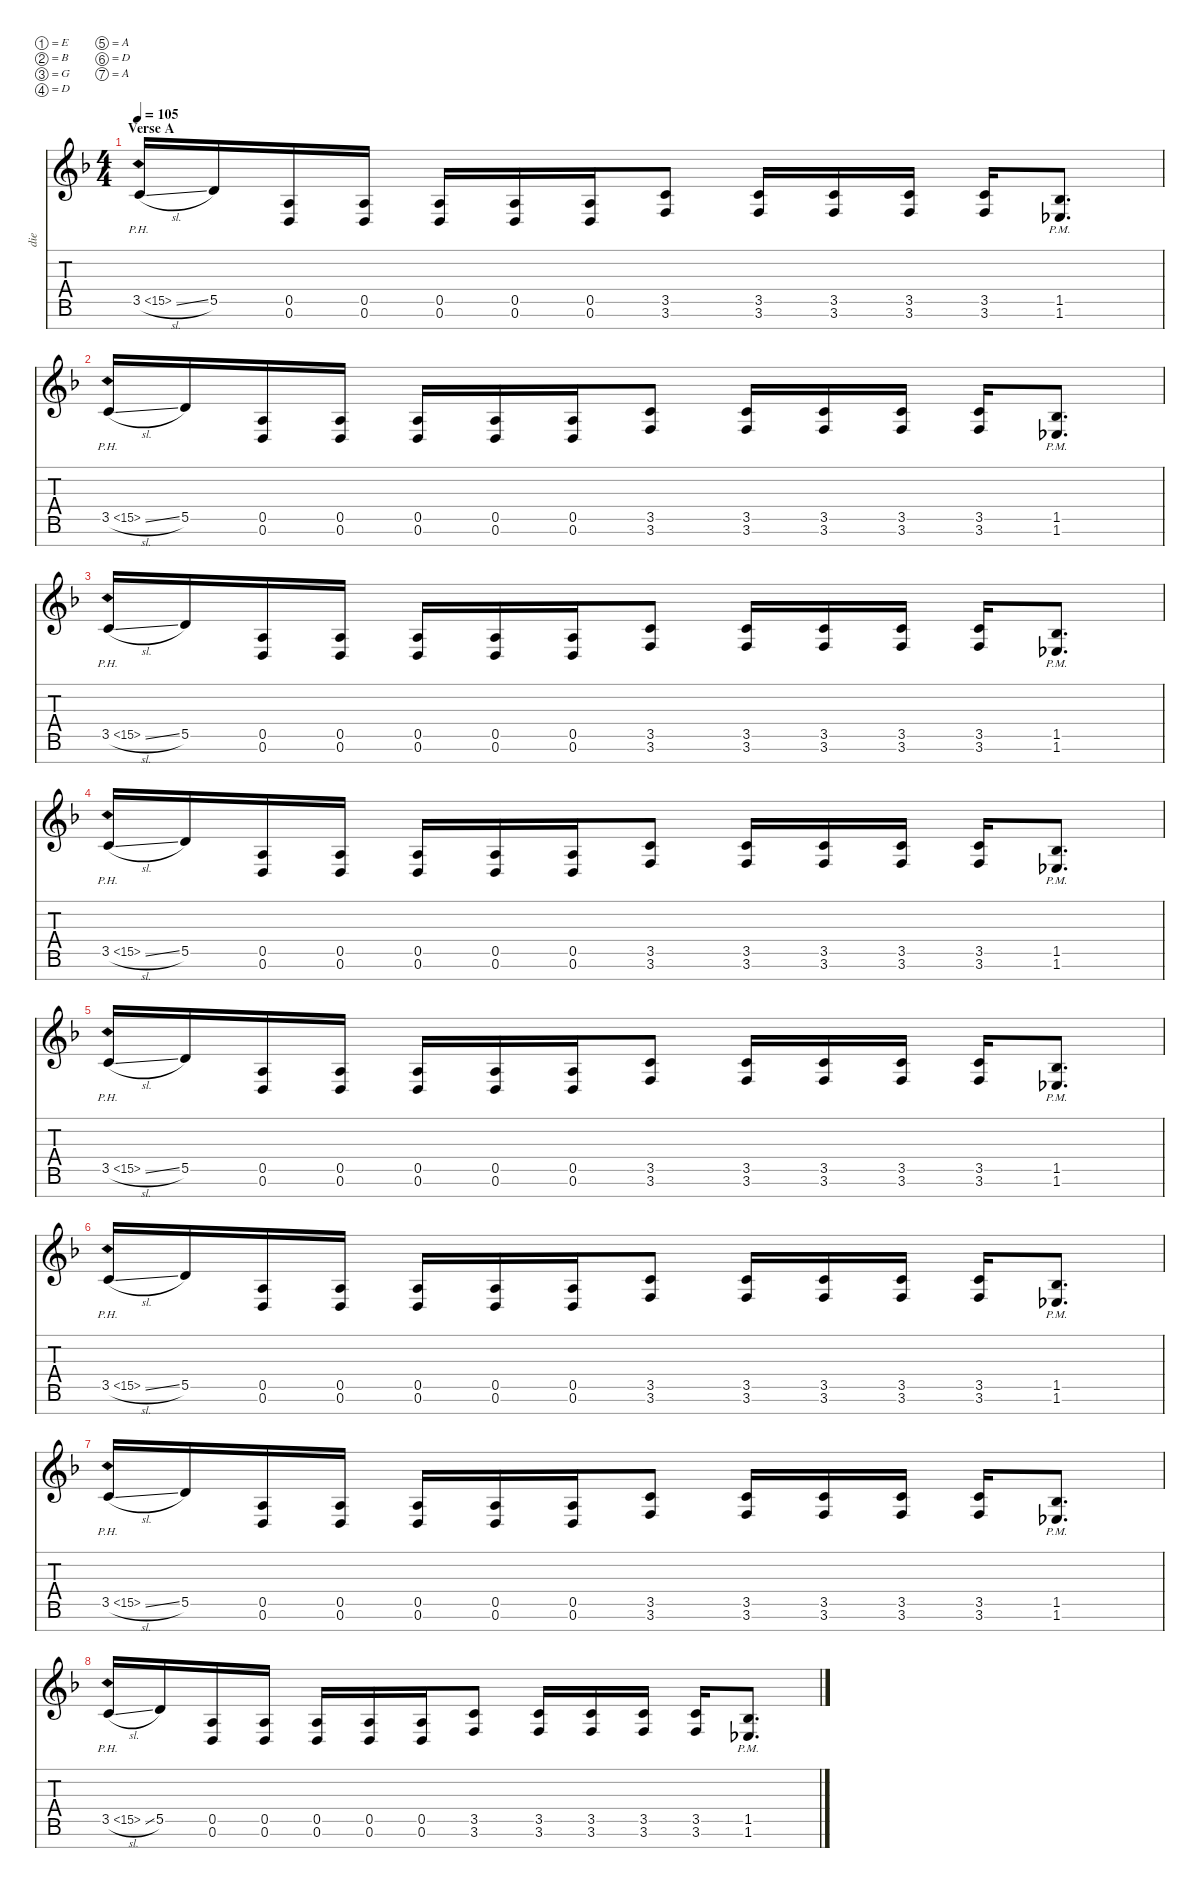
\defaultSystemsLayout 4
\hideDynamics
\bracketExtendMode nobrackets
\otherSystemsTrackNameOrientation horizontal
\track ("Die" "die") {defaultSystemsLayout 4 instrument electricguitarjazz}
\staff {score tabs}
\tuning (E4 B3 G3 D3 A2 D2 A1)
\ts (4 4)
\section ("" "Verse A")
\tempo 105
\clef g2
\scale
1.18395
\ks dminor
3.5{ph 12 sl acc forcenatural}.16{dy fff beam Up} 5.5{acc forcenatural}.16{beam Up} (0.6{acc forcenatural} 0.5{acc forcenatural}).16{beam Up} (0.6{acc forcenatural} 0.5{acc forcenatural}).16{beam Up} (0.6{acc forcenatural} 0.5{acc forcenatural}).16{beam Up} (0.6{acc forcenatural} 0.5{acc forcenatural}).16{beam Up} (0.6{acc forcenatural} 0.5{acc forcenatural}).16{beam Up} (3.6{acc forcenatural} 3.5{acc forcenatural}).8{beam Up} (3.6{acc forcenatural} 3.5{acc forcenatural}).16{beam Up} (3.6{acc forcenatural} 3.5{acc forcenatural}).16{beam Up} (3.6{acc forcenatural} 3.5{acc forcenatural}).16{beam Up} (3.6{acc forcenatural} 3.5{acc forcenatural}).16{beam Up} (1.6{pm acc b} 1.5{pm acc b}).8{d beam Up} |
\scale
0.938684 3.5{ph 12 sl acc forcenatural}.16{beam Up} 5.5{acc forcenatural}.16{beam Up} (0.6{acc forcenatural} 0.5{acc forcenatural}).16{beam Up} (0.6{acc forcenatural} 0.5{acc forcenatural}).16{beam Up} (0.6{acc forcenatural} 0.5{acc forcenatural}).16{beam Up} (0.6{acc forcenatural} 0.5{acc forcenatural}).16{beam Up} (0.6{acc forcenatural} 0.5{acc forcenatural}).16{beam Up} (3.6{acc forcenatural} 3.5{acc forcenatural}).8{beam Up} (3.6{acc forcenatural} 3.5{acc forcenatural}).16{beam Up} (3.6{acc forcenatural} 3.5{acc forcenatural}).16{beam Up} (3.6{acc forcenatural} 3.5{acc forcenatural}).16{beam Up} (3.6{acc forcenatural} 3.5{acc forcenatural}).16{beam Up} (1.6{pm acc b} 1.5{pm acc b}).8{d beam Up} |
\scale
0.938684 3.5{ph 12 sl acc forcenatural}.16{beam Up} 5.5{acc forcenatural}.16{beam Up} (0.6{acc forcenatural} 0.5{acc forcenatural}).16{beam Up} (0.6{acc forcenatural} 0.5{acc forcenatural}).16{beam Up} (0.6{acc forcenatural} 0.5{acc forcenatural}).16{beam Up} (0.6{acc forcenatural} 0.5{acc forcenatural}).16{beam Up} (0.6{acc forcenatural} 0.5{acc forcenatural}).16{beam Up} (3.6{acc forcenatural} 3.5{acc forcenatural}).8{beam Up} (3.6{acc forcenatural} 3.5{acc forcenatural}).16{beam Up} (3.6{acc forcenatural} 3.5{acc forcenatural}).16{beam Up} (3.6{acc forcenatural} 3.5{acc forcenatural}).16{beam Up} (3.6{acc forcenatural} 3.5{acc forcenatural}).16{beam Up} (1.6{pm acc b} 1.5{pm acc b}).8{d beam Up} |
\scale
0.938684 3.5{ph 12 sl acc forcenatural}.16{beam Up} 5.5{acc forcenatural}.16{beam Up} (0.6{acc forcenatural} 0.5{acc forcenatural}).16{beam Up} (0.6{acc forcenatural} 0.5{acc forcenatural}).16{beam Up} (0.6{acc forcenatural} 0.5{acc forcenatural}).16{beam Up} (0.6{acc forcenatural} 0.5{acc forcenatural}).16{beam Up} (0.6{acc forcenatural} 0.5{acc forcenatural}).16{beam Up} (3.6{acc forcenatural} 3.5{acc forcenatural}).8{beam Up} (3.6{acc forcenatural} 3.5{acc forcenatural}).16{beam Up} (3.6{acc forcenatural} 3.5{acc forcenatural}).16{beam Up} (3.6{acc forcenatural} 3.5{acc forcenatural}).16{beam Up} (3.6{acc forcenatural} 3.5{acc forcenatural}).16{beam Up} (1.6{pm acc b} 1.5{pm acc b}).8{d beam Up} |
\scale
1.17953 3.5{ph 12 sl acc forcenatural}.16{beam Up} 5.5{acc forcenatural}.16{beam Up} (0.6{acc forcenatural} 0.5{acc forcenatural}).16{beam Up} (0.6{acc forcenatural} 0.5{acc forcenatural}).16{beam Up} (0.6{acc forcenatural} 0.5{acc forcenatural}).16{beam Up} (0.6{acc forcenatural} 0.5{acc forcenatural}).16{beam Up} (0.6{acc forcenatural} 0.5{acc forcenatural}).16{beam Up} (3.6{acc forcenatural} 3.5{acc forcenatural}).8{beam Up} (3.6{acc forcenatural} 3.5{acc forcenatural}).16{beam Up} (3.6{acc forcenatural} 3.5{acc forcenatural}).16{beam Up} (3.6{acc forcenatural} 3.5{acc forcenatural}).16{beam Up} (3.6{acc forcenatural} 3.5{acc forcenatural}).16{beam Up} (1.6{pm acc b} 1.5{pm acc b}).8{d beam Up} |
\scale
0.934263 3.5{ph 12 sl acc forcenatural}.16{beam Up} 5.5{acc forcenatural}.16{beam Up} (0.6{acc forcenatural} 0.5{acc forcenatural}).16{beam Up} (0.6{acc forcenatural} 0.5{acc forcenatural}).16{beam Up} (0.6{acc forcenatural} 0.5{acc forcenatural}).16{beam Up} (0.6{acc forcenatural} 0.5{acc forcenatural}).16{beam Up} (0.6{acc forcenatural} 0.5{acc forcenatural}).16{beam Up} (3.6{acc forcenatural} 3.5{acc forcenatural}).8{beam Up} (3.6{acc forcenatural} 3.5{acc forcenatural}).16{beam Up} (3.6{acc forcenatural} 3.5{acc forcenatural}).16{beam Up} (3.6{acc forcenatural} 3.5{acc forcenatural}).16{beam Up} (3.6{acc forcenatural} 3.5{acc forcenatural}).16{beam Up} (1.6{pm acc b} 1.5{pm acc b}).8{d beam Up} |
\scale
0.934263 3.5{ph 12 sl acc forcenatural}.16{beam Up} 5.5{acc forcenatural}.16{beam Up} (0.6{acc forcenatural} 0.5{acc forcenatural}).16{beam Up} (0.6{acc forcenatural} 0.5{acc forcenatural}).16{beam Up} (0.6{acc forcenatural} 0.5{acc forcenatural}).16{beam Up} (0.6{acc forcenatural} 0.5{acc forcenatural}).16{beam Up} (0.6{acc forcenatural} 0.5{acc forcenatural}).16{beam Up} (3.6{acc forcenatural} 3.5{acc forcenatural}).8{beam Up} (3.6{acc forcenatural} 3.5{acc forcenatural}).16{beam Up} (3.6{acc forcenatural} 3.5{acc forcenatural}).16{beam Up} (3.6{acc forcenatural} 3.5{acc forcenatural}).16{beam Up} (3.6{acc forcenatural} 3.5{acc forcenatural}).16{beam Up} (1.6{pm acc b} 1.5{pm acc b}).8{d beam Up} |
\scale
0.951947 3.5{ph 12 sl acc forcenatural}.16{beam Up} 5.5{acc forcenatural}.16{beam Up} (0.6{acc forcenatural} 0.5{acc forcenatural}).16{beam Up} (0.6{acc forcenatural} 0.5{acc forcenatural}).16{beam Up} (0.6{acc forcenatural} 0.5{acc forcenatural}).16{beam Up} (0.6{acc forcenatural} 0.5{acc forcenatural}).16{beam Up} (0.6{acc forcenatural} 0.5{acc forcenatural}).16{beam Up} (3.6{acc forcenatural} 3.5{acc forcenatural}).8{beam Up} (3.6{acc forcenatural} 3.5{acc forcenatural}).16{beam Up} (3.6{acc forcenatural} 3.5{acc forcenatural}).16{beam Up} (3.6{acc forcenatural} 3.5{acc forcenatural}).16{beam Up} (3.6{acc forcenatural} 3.5{acc forcenatural}).16{beam Up} (1.6{pm acc b} 1.5{pm acc b}).8{d beam Up}
